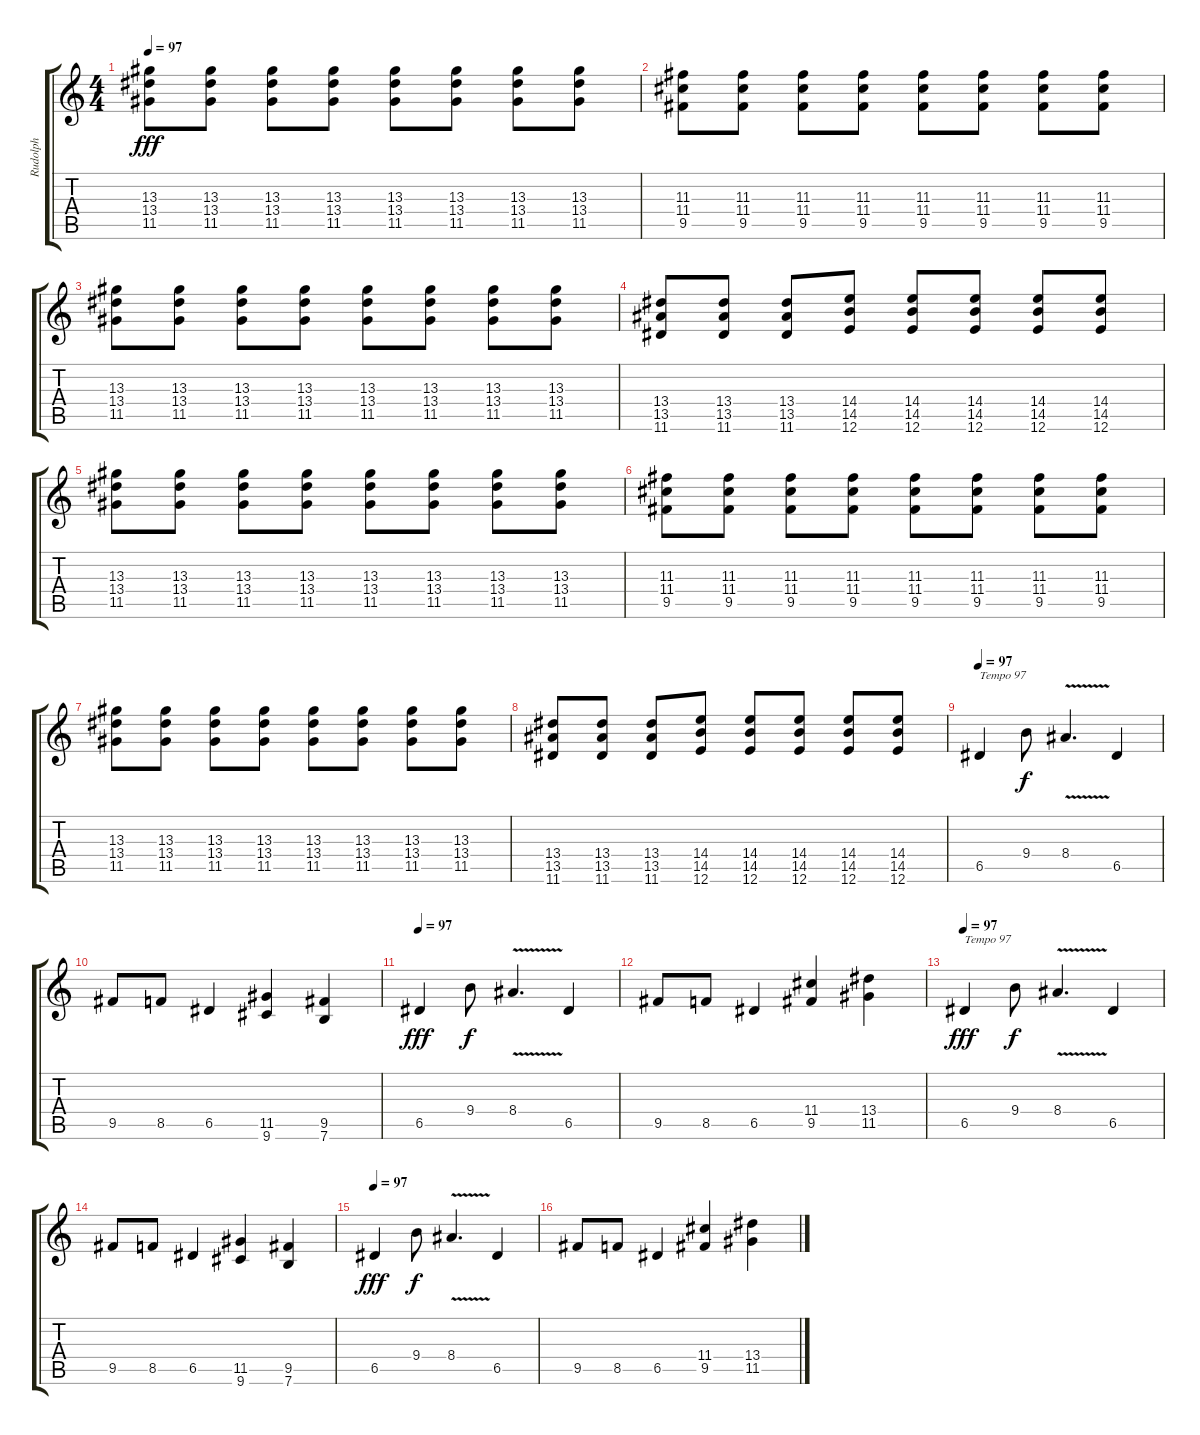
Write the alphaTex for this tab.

\track ("Rudolph" "Rudolph") {instrument distortionguitar}
\staff {score tabs}
\tuning (E4 B3 G3 D3 A2 E2) {hide}
\ts (4 4)
\tempo 97
\clef g2
\ks c
(13.3 13.4 11.5).8{dy fff} (13.3 13.4 11.5).8 (13.3 13.4 11.5).8 (13.3 13.4 11.5).8 (13.3 13.4 11.5).8 (13.3 13.4 11.5).8 (13.3 13.4 11.5).8 (13.3 13.4 11.5).8 |
(11.3 11.4 9.5).8 (11.3 11.4 9.5).8 (11.3 11.4 9.5).8 (11.3 11.4 9.5).8 (11.3 11.4 9.5).8 (11.3 11.4 9.5).8 (11.3 11.4 9.5).8 (11.3 11.4 9.5).8 |
(13.3 13.4 11.5).8 (13.3 13.4 11.5).8 (13.3 13.4 11.5).8 (13.3 13.4 11.5).8 (13.3 13.4 11.5).8 (13.3 13.4 11.5).8 (13.3 13.4 11.5).8 (13.3 13.4 11.5).8 |
(13.4 13.5 11.6).8 (13.4 13.5 11.6).8 (13.4 13.5 11.6).8 (14.4 14.5 12.6).8 (14.4 14.5 12.6).8 (14.4 14.5 12.6).8 (14.4 14.5 12.6).8 (14.4 14.5 12.6).8 |
(13.3 13.4 11.5).8 (13.3 13.4 11.5).8 (13.3 13.4 11.5).8 (13.3 13.4 11.5).8 (13.3 13.4 11.5).8 (13.3 13.4 11.5).8 (13.3 13.4 11.5).8 (13.3 13.4 11.5).8 |
(11.3 11.4 9.5).8 (11.3 11.4 9.5).8 (11.3 11.4 9.5).8 (11.3 11.4 9.5).8 (11.3 11.4 9.5).8 (11.3 11.4 9.5).8 (11.3 11.4 9.5).8 (11.3 11.4 9.5).8 |
(13.3 13.4 11.5).8 (13.3 13.4 11.5).8 (13.3 13.4 11.5).8 (13.3 13.4 11.5).8 (13.3 13.4 11.5).8 (13.3 13.4 11.5).8 (13.3 13.4 11.5).8 (13.3 13.4 11.5).8 |
(13.4 13.5 11.6).8 (13.4 13.5 11.6).8 (13.4 13.5 11.6).8 (14.4 14.5 12.6).8 (14.4 14.5 12.6).8 (14.4 14.5 12.6).8 (14.4 14.5 12.6).8 (14.4 14.5 12.6).8 |
\tempo 97
6.5.4{txt "Tempo 97"} 9.4.8{dy f} 8.4{v}.4{d} 6.5.4 |
9.5.8 8.5.8 6.5.4 (11.5 9.6).4 (9.5 7.6).4 |
\tempo 97
6.5.4{dy fff} 9.4.8{dy f} 8.4{v}.4{d} 6.5.4 |
9.5.8 8.5.8 6.5.4 (11.4 9.5).4 (13.4 11.5).4 |
\tempo 97
6.5.4{txt "Tempo 97" dy fff} 9.4.8{dy f} 8.4{v}.4{d} 6.5.4 |
9.5.8 8.5.8 6.5.4 (11.5 9.6).4 (9.5 7.6).4 |
\tempo 97
6.5.4{dy fff} 9.4.8{dy f} 8.4{v}.4{d} 6.5.4 |
9.5.8 8.5.8 6.5.4 (11.4 9.5).4 (13.4 11.5).4
